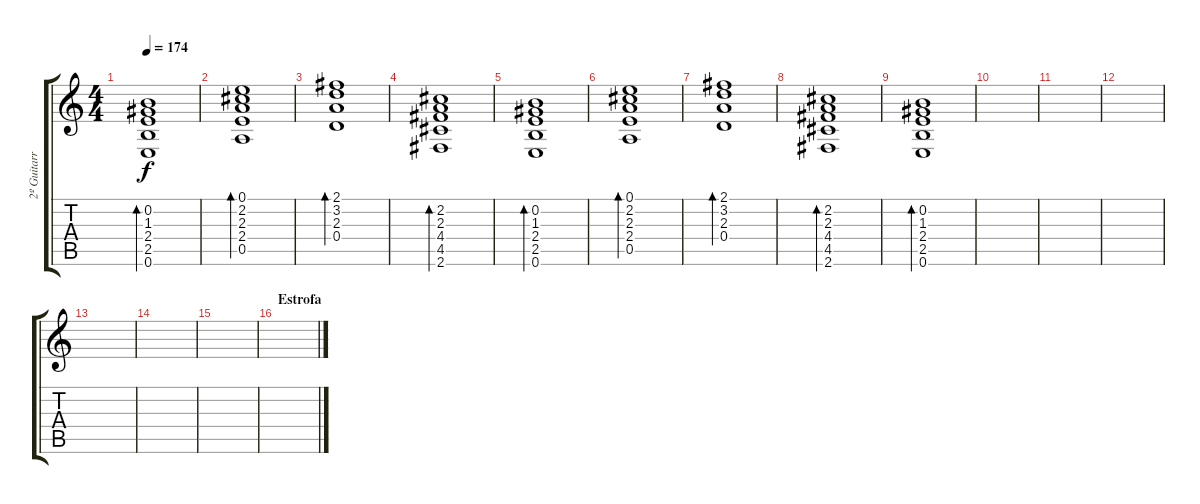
\track ("2º Guitarra Distorcion" "2º Guitarr") {instrument distortionguitar}
\staff {score tabs}
\tuning (E4 B3 G3 D3 A2 E2) {hide}
\ts (4 4)
\tempo 174
\clef g2
\ks c
(0.2 1.3 2.4 2.5 0.6).1{bd 60 dy f} |
(0.1 2.2 2.3 2.4 0.5).1{bd 60} |
(2.1 3.2 2.3 0.4).1{bd 60} |
(2.2 2.3 4.4 4.5 2.6).1{bd 60} |
(0.2 1.3 2.4 2.5 0.6).1{bd 60} |
(0.1 2.2 2.3 2.4 0.5).1{bd 60} |
(2.1 3.2 2.3 0.4).1{bd 60} |
(2.2 2.3 4.4 4.5 2.6).1{bd 60} |
(0.2 1.3 2.4 2.5 0.6).1{bd 60} |
|
|
|
|
|
|
\section ("" "Estrofa")
